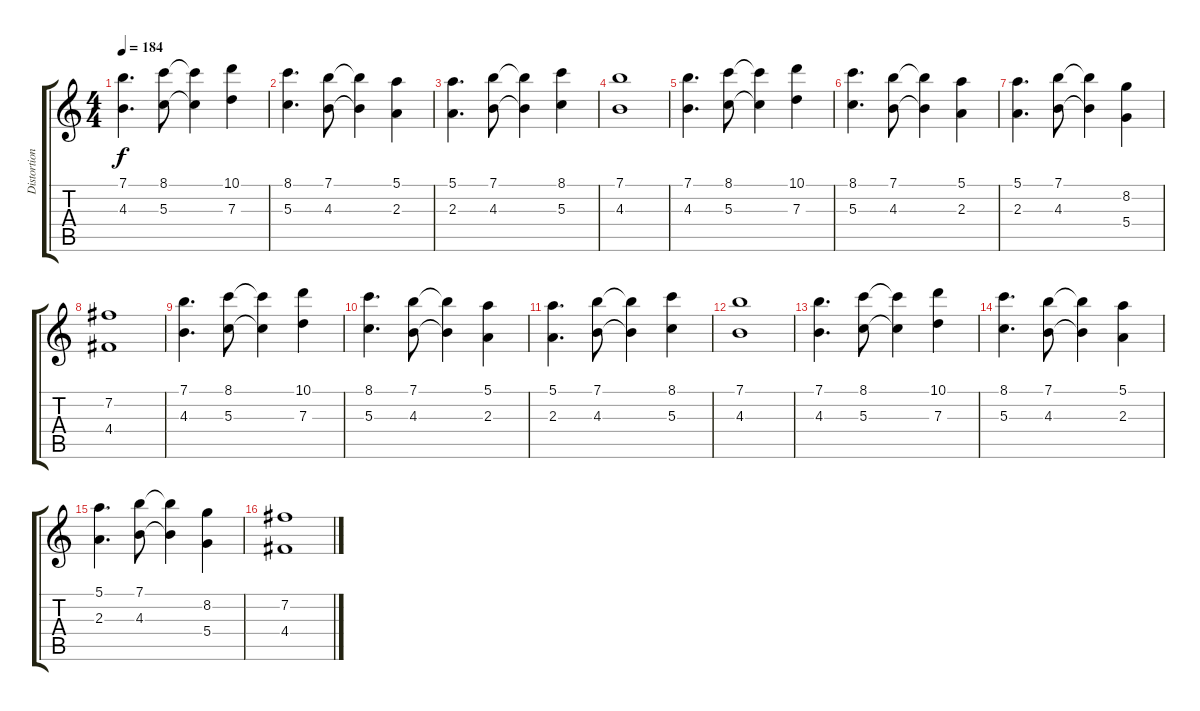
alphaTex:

\track ("Distortion Guitar" "Distortion") {instrument distortionguitar}
\staff {score tabs}
\tuning (E4 B3 G3 D3 A2 E2) {hide}
\ts (4 4)
\tempo 184
\clef g2
\ks c
(7.1 4.3).4{d dy f} (8.1 5.3).8 (8.1{t} 5.3{t}).4 (10.1 7.3).4 |
(8.1 5.3).4{d} (7.1 4.3).8 (7.1{t} 4.3{t}).4 (5.1 2.3).4 |
(5.1 2.3).4{d} (7.1 4.3).8 (7.1{t} 4.3{t}).4 (8.1 5.3).4 |
(7.1 4.3).1 |
(7.1 4.3).4{d} (8.1 5.3).8 (8.1{t} 5.3{t}).4 (10.1 7.3).4 |
(8.1 5.3).4{d} (7.1 4.3).8 (7.1{t} 4.3{t}).4 (5.1 2.3).4 |
(5.1 2.3).4{d} (7.1 4.3).8 (7.1{t} 4.3{t}).4 (8.2 5.4).4 |
(7.2 4.4).1 |
(7.1 4.3).4{d} (8.1 5.3).8 (8.1{t} 5.3{t}).4 (10.1 7.3).4 |
(8.1 5.3).4{d} (7.1 4.3).8 (7.1{t} 4.3{t}).4 (5.1 2.3).4 |
(5.1 2.3).4{d} (7.1 4.3).8 (7.1{t} 4.3{t}).4 (8.1 5.3).4 |
(7.1 4.3).1 |
(7.1 4.3).4{d} (8.1 5.3).8 (8.1{t} 5.3{t}).4 (10.1 7.3).4 |
(8.1 5.3).4{d} (7.1 4.3).8 (7.1{t} 4.3{t}).4 (5.1 2.3).4 |
(5.1 2.3).4{d} (7.1 4.3).8 (7.1{t} 4.3{t}).4 (8.2 5.4).4 |
(7.2 4.4).1
